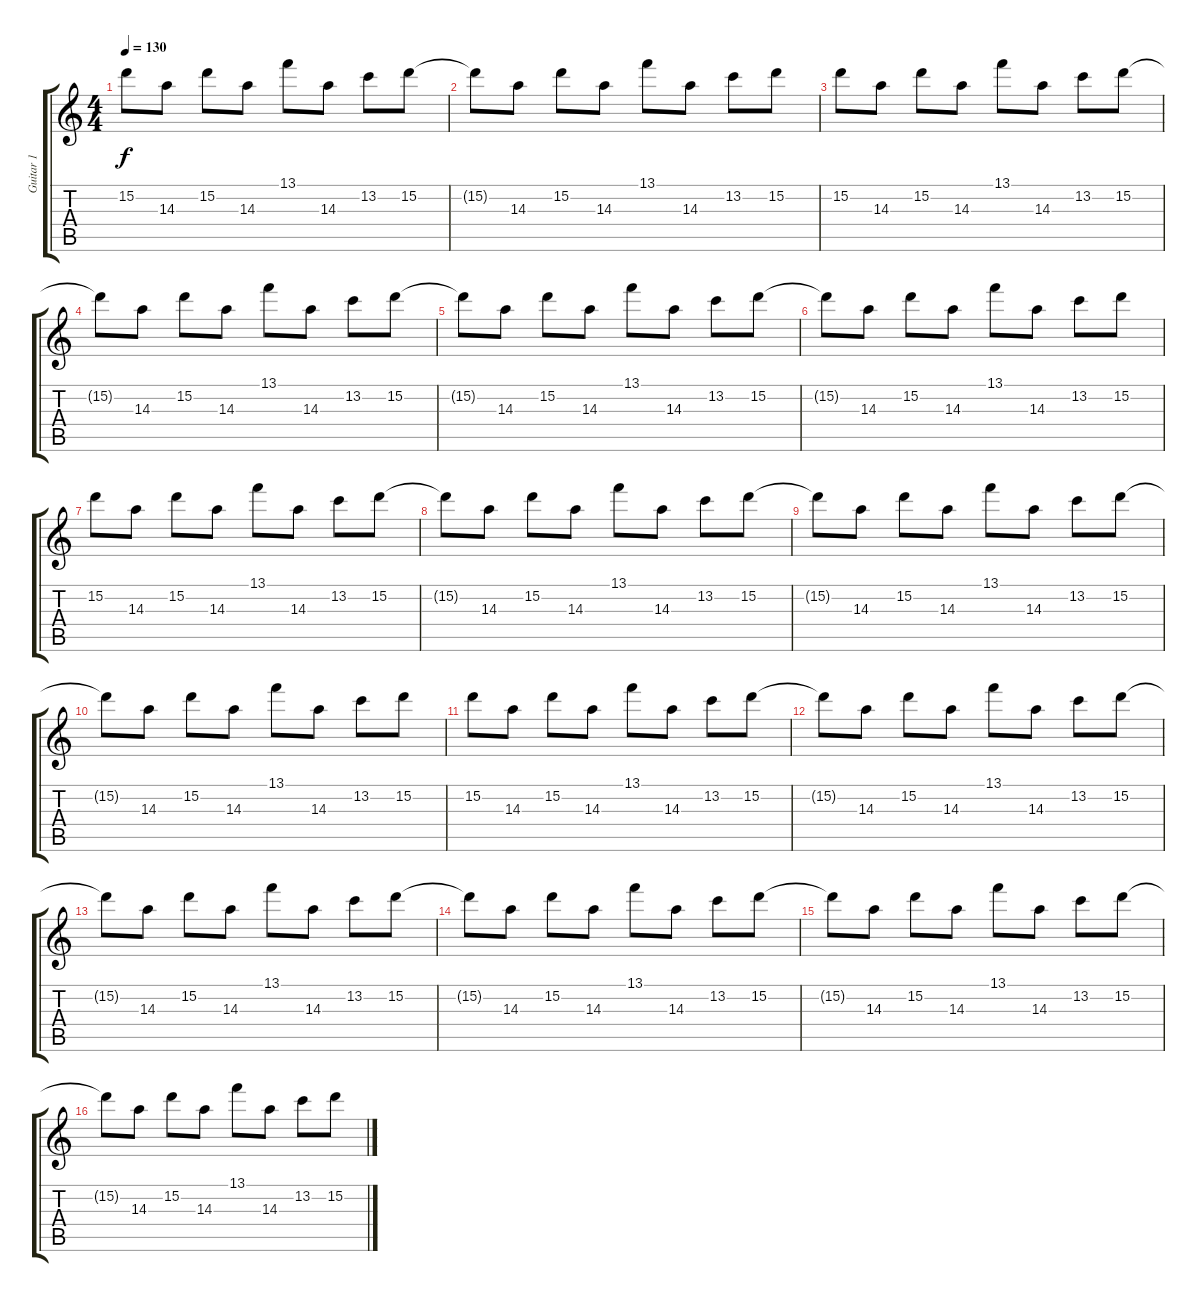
\track ("Guitar 1" "Guitar 1") {instrument distortionguitar}
\staff {score tabs}
\tuning (E4 B3 G3 D3 A2 D2) {hide}
\ts (4 4)
\tempo 130
\clef g2
\ks c
15.2{t}.8{dy f} 14.3.8 15.2.8 14.3.8 13.1.8 14.3.8 13.2.8 15.2.8 |
15.2{t}.8 14.3.8 15.2.8 14.3.8 13.1.8 14.3.8 13.2.8 15.2.8 |
15.2.8 14.3.8 15.2.8 14.3.8 13.1.8 14.3.8 13.2.8 15.2.8 |
15.2{t}.8 14.3.8 15.2.8 14.3.8 13.1.8 14.3.8 13.2.8 15.2.8 |
15.2{t}.8 14.3.8 15.2.8 14.3.8 13.1.8 14.3.8 13.2.8 15.2.8 |
15.2{t}.8 14.3.8 15.2.8 14.3.8 13.1.8 14.3.8 13.2.8 15.2.8 |
15.2.8 14.3.8 15.2.8 14.3.8 13.1.8 14.3.8 13.2.8 15.2.8 |
15.2{t}.8 14.3.8 15.2.8 14.3.8 13.1.8 14.3.8 13.2.8 15.2.8 |
15.2{t}.8 14.3.8 15.2.8 14.3.8 13.1.8 14.3.8 13.2.8 15.2.8 |
15.2{t}.8 14.3.8 15.2.8 14.3.8 13.1.8 14.3.8 13.2.8 15.2.8 |
15.2.8 14.3.8 15.2.8 14.3.8 13.1.8 14.3.8 13.2.8 15.2.8 |
15.2{t}.8 14.3.8 15.2.8 14.3.8 13.1.8 14.3.8 13.2.8 15.2.8 |
15.2{t}.8 14.3.8 15.2.8 14.3.8 13.1.8 14.3.8 13.2.8 15.2.8 |
15.2{t}.8 14.3.8 15.2.8 14.3.8 13.1.8 14.3.8 13.2.8 15.2.8 |
15.2{t}.8 14.3.8 15.2.8 14.3.8 13.1.8 14.3.8 13.2.8 15.2.8 |
15.2{t}.8 14.3.8 15.2.8 14.3.8 13.1.8 14.3.8 13.2.8 15.2.8
